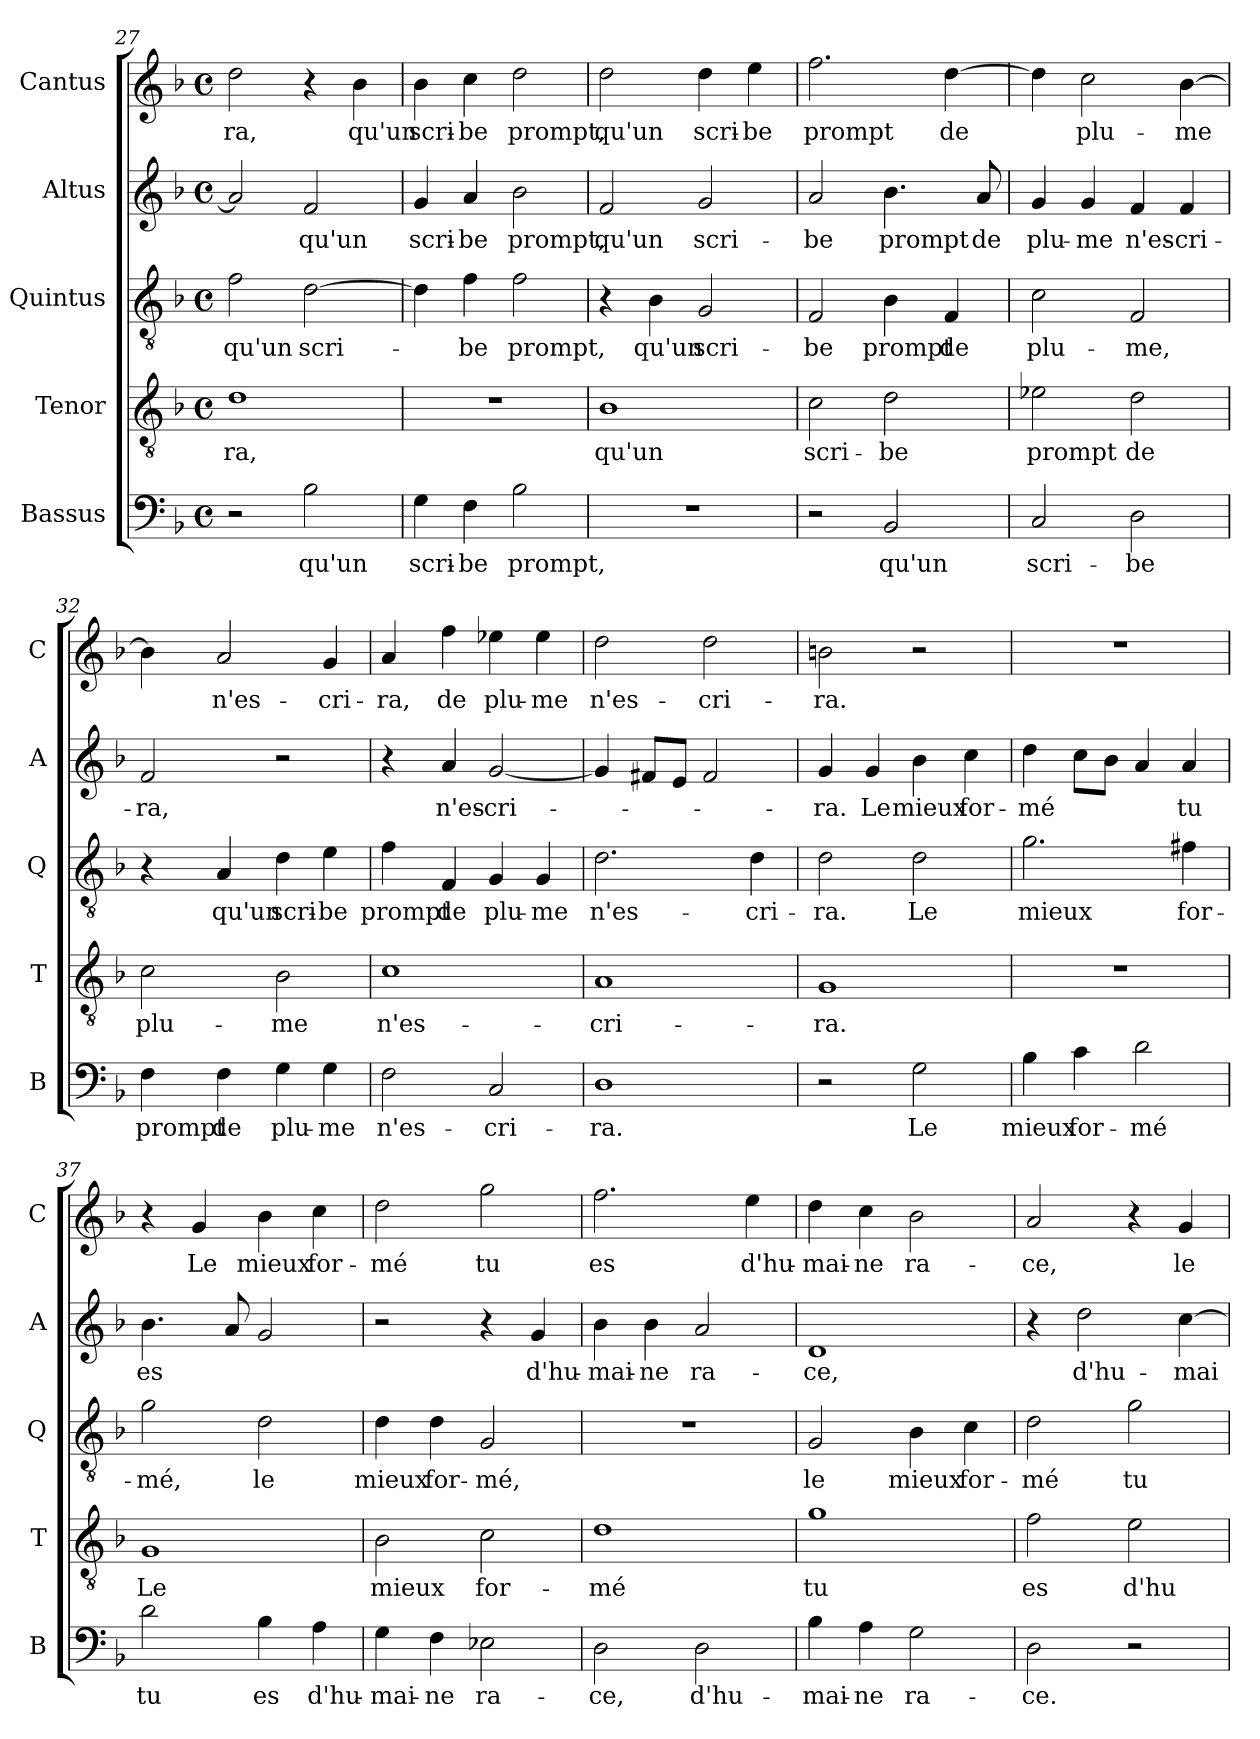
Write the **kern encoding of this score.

**kern	**text	**kern	**text	**kern	**text	**kern	**text	**kern	**text
*part5	*part5	*part4	*part4	*part3	*part3	*part2	*part2	*part1	*part1
*staff5	*staff5	*staff4	*staff4	*staff3	*staff3	*staff2	*staff2	*staff1	*staff1
*I"Bassus	*	*I"Tenor	*	*I"Quintus	*	*I"Altus	*	*I"Cantus	*
*I'B	*	*I'T	*	*I'Q	*	*I'A	*	*I'C	*
*clefF4	*	*clefGv2	*	*clefGv2	*	*clefG2	*	*clefG2	*
*k[b-]	*	*k[b-]	*	*k[b-]	*	*k[b-]	*	*k[b-]	*
*F:	*	*F:	*	*F:	*	*F:	*	*F:	*
*M4/4	*	*M4/4	*	*M4/4	*	*M4/4	*	*M4/4	*
*met(c)	*	*met(c)	*	*met(c)	*	*met(c)	*	*met(c)	*
=27	=27	=27	=27	=27	=27	=27	=27	=27	=27
!	!	!	!LO:LY:b	!	!LO:LY:b	!	!	!	!LO:LY:b
2r	.	1d	-ra,	2f\	qu'un	2a/]	.	2dd\	-ra,
!	!LO:LY:b	!	!	!	!LO:LY:b	!	!LO:LY:b	!	!
2B-\	qu'un	.	.	[2d\	scri-	2f/	qu'un	4r	.
!	!	!	!	!	!	!	!	!	!LO:LY:b
.	.	.	.	.	.	.	.	4b-\	qu'un
=28	=28	=28	=28	=28	=28	=28	=28	=28	=28
!	!LO:LY:b	!	!	!	!	!	!LO:LY:b	!	!LO:LY:b
4G\	scri-	1r	.	4d\]	.	4g/	scri-	4b-\	scri-
!	!LO:LY:b	!	!	!	!LO:LY:b	!	!LO:LY:b	!	!LO:LY:b
4F\	-be	.	.	4f\	-be	4a/	-be	4cc\	-be
!	!LO:LY:b	!	!	!	!LO:LY:b	!	!LO:LY:b	!	!LO:LY:b
2B-\	prompt,	.	.	2f\	prompt,	2b-\	prompt,	2dd\	prompt,
=29	=29	=29	=29	=29	=29	=29	=29	=29	=29
!	!	!	!LO:LY:b	!	!	!	!LO:LY:b	!	!LO:LY:b
1r	.	1B-	qu'un	4r	.	2f/	qu'un	2dd\	qu'un
!	!	!	!	!	!LO:LY:b	!	!	!	!
.	.	.	.	4B-\	qu'un	.	.	.	.
!	!	!	!	!	!LO:LY:b	!	!LO:LY:b	!	!LO:LY:b
.	.	.	.	2G/	scri-	2g/	scri-	4dd\	scri-
!	!	!	!	!	!	!	!	!	!LO:LY:b
.	.	.	.	.	.	.	.	4ee\	-be
=30	=30	=30	=30	=30	=30	=30	=30	=30	=30
!	!	!	!LO:LY:b	!	!LO:LY:b	!	!LO:LY:b	!	!LO:LY:b
2r	.	2c\	scri-	2F/	-be	2a/	-be	2.ff\	prompt
!	!LO:LY:b	!	!LO:LY:b	!	!LO:LY:b	!	!LO:LY:b	!	!
2BB-/	qu'un	2d\	-be	4B-\	prompt	4.b-\	prompt	.	.
!	!	!	!	!	!LO:LY:b	!	!	!	!LO:LY:b
.	.	.	.	4F/	de	.	.	[4dd\	de
!	!	!	!	!	!	!	!LO:LY:b	!	!
.	.	.	.	.	.	8a/	de	.	.
=31	=31	=31	=31	=31	=31	=31	=31	=31	=31
!	!LO:LY:b	!	!LO:LY:b	!	!LO:LY:b	!	!LO:LY:b	!	!
2C/	scri-	2e-X\	prompt	2c\	plu-	4g/	plu-	4dd\]	.
!	!	!	!	!	!	!	!LO:LY:b	!	!LO:LY:b
.	.	.	.	.	.	4g/	-me	2cc\	plu-
!	!LO:LY:b	!	!LO:LY:b	!	!LO:LY:b	!	!LO:LY:b	!	!
2D\	-be	2d\	de	2F/	-me,	4f/	n'es-	.	.
!	!	!	!	!	!	!	!LO:LY:b	!	!LO:LY:b
.	.	.	.	.	.	4f/	-cri-	[4b-\	-me
!!LO:PB:g=z
=32	=32	=32	=32	=32	=32	=32	=32	=32	=32
!	!LO:LY:b	!	!LO:LY:b	!	!	!	!LO:LY:b	!	!
4F\	prompt	2c\	plu-	4r	.	2f/	-ra,	4b-\]	.
!	!LO:LY:b	!	!	!	!LO:LY:b	!	!	!	!LO:LY:b
4F\	de	.	.	4A/	qu'un	.	.	2a/	n'es-
!	!LO:LY:b	!	!LO:LY:b	!	!LO:LY:b	!	!	!	!
4G\	plu-	2B-\	-me	4d\	scri-	2r	.	.	.
!	!LO:LY:b	!	!	!	!LO:LY:b	!	!	!	!LO:LY:b
4G\	-me	.	.	4e\	-be	.	.	4g/	-cri-
=33	=33	=33	=33	=33	=33	=33	=33	=33	=33
!	!LO:LY:b	!	!LO:LY:b	!	!LO:LY:b	!	!	!	!LO:LY:b
2F\	n'es-	1c	n'es-	4f\	prompt	4r	.	4a/	-ra,
!	!	!	!	!	!LO:LY:b	!	!LO:LY:b	!	!LO:LY:b
.	.	.	.	4F/	de	4a/	n'es-	4ff\	de
!	!LO:LY:b	!	!	!	!LO:LY:b	!	!LO:LY:b	!	!LO:LY:b
2C/	-cri-	.	.	4G/	plu-	[2g/	-cri-	4ee-X\	plu-
!	!	!	!	!	!LO:LY:b	!	!	!	!LO:LY:b
.	.	.	.	4G/	-me	.	.	4ee-\	-me
=34	=34	=34	=34	=34	=34	=34	=34	=34	=34
!	!LO:LY:b	!	!LO:LY:b	!	!LO:LY:b	!	!	!	!LO:LY:b
1D	-ra.	1A	-cri-	2.d\	n'es-	4g/]	.	2dd\	n'es-
.	.	.	.	.	.	8f#X/L	.	.	.
.	.	.	.	.	.	8e/J	.	.	.
!	!	!	!	!	!	!	!	!	!LO:LY:b
.	.	.	.	.	.	2f#/	.	2dd\	-cri-
!	!	!	!	!	!LO:LY:b	!	!	!	!
.	.	.	.	4d\	-cri-	.	.	.	.
=35	=35	=35	=35	=35	=35	=35	=35	=35	=35
!	!	!	!LO:LY:b	!	!LO:LY:b	!	!LO:LY:b	!	!LO:LY:b
2r	.	1G	-ra.	2d\	-ra.	4g/	-ra.	2bn\	-ra.
!	!	!	!	!	!	!	!LO:LY:b	!	!
.	.	.	.	.	.	4g/	Le	.	.
!	!LO:LY:b	!	!	!	!LO:LY:b	!	!LO:LY:b	!	!
2G\	Le	.	.	2d\	Le	4b-\	mieux	2r	.
!	!	!	!	!	!	!	!LO:LY:b	!	!
.	.	.	.	.	.	4cc\	for-	.	.
=36	=36	=36	=36	=36	=36	=36	=36	=36	=36
!	!LO:LY:b	!	!	!	!LO:LY:b	!	!LO:LY:b	!	!
4B-\	mieux	1r	.	2.g\	mieux	4dd\	-mé	1r	.
!	!LO:LY:b	!	!	!	!	!	!	!	!
4c\	for-	.	.	.	.	8cc\L	.	.	.
.	.	.	.	.	.	8b-\J	.	.	.
!	!LO:LY:b	!	!	!	!	!	!	!	!
2d\	-mé	.	.	.	.	4a/	.	.	.
!	!	!	!	!	!LO:LY:b	!	!LO:LY:b	!	!
.	.	.	.	4f#X\	for-	4a/	tu	.	.
=37	=37	=37	=37	=37	=37	=37	=37	=37	=37
!	!LO:LY:b	!	!LO:LY:b	!	!LO:LY:b	!	!LO:LY:b	!	!
2d\	tu	1G	Le	2g\	-mé,	4.b-\	es	4r	.
!	!	!	!	!	!	!	!	!	!LO:LY:b
.	.	.	.	.	.	.	.	4g/	Le
.	.	.	.	.	.	8a/	.	.	.
!	!LO:LY:b	!	!	!	!LO:LY:b	!	!	!	!LO:LY:b
4B-\	es	.	.	2d\	le	2g/	.	4b-\	mieux
!	!LO:LY:b	!	!	!	!	!	!	!	!LO:LY:b
4A\	d'hu-	.	.	.	.	.	.	4cc\	for-
!!LO:LB:g=z
=38	=38	=38	=38	=38	=38	=38	=38	=38	=38
!	!LO:LY:b	!	!LO:LY:b	!	!LO:LY:b	!	!	!	!LO:LY:b
4G\	-mai-	2B-\	mieux	4d\	mieux	2r	.	2dd\	-mé
!	!LO:LY:b	!	!	!	!LO:LY:b	!	!	!	!
4F\	-ne	.	.	4d\	for-	.	.	.	.
!	!LO:LY:b	!	!LO:LY:b	!	!LO:LY:b	!	!	!	!LO:LY:b
2E-X\	ra-	2c\	for-	2G/	-mé,	4r	.	2gg\	tu
!	!	!	!	!	!	!	!LO:LY:b	!	!
.	.	.	.	.	.	4g/	d'hu-	.	.
=39	=39	=39	=39	=39	=39	=39	=39	=39	=39
!	!LO:LY:b	!	!LO:LY:b	!	!	!	!LO:LY:b	!	!LO:LY:b
2D\	-ce,	1d	-mé	1r	.	4b-\	-mai-	2.ff\	es
!	!	!	!	!	!	!	!LO:LY:b	!	!
.	.	.	.	.	.	4b-\	-ne	.	.
!	!LO:LY:b	!	!	!	!	!	!LO:LY:b	!	!
2D\	d'hu-	.	.	.	.	2a/	ra-	.	.
!	!	!	!	!	!	!	!	!	!LO:LY:b
.	.	.	.	.	.	.	.	4ee\	d'hu-
=40	=40	=40	=40	=40	=40	=40	=40	=40	=40
!	!LO:LY:b	!	!LO:LY:b	!	!LO:LY:b	!	!LO:LY:b	!	!LO:LY:b
4B-\	-mai-	1g	tu	2G/	le	1d	-ce,	4dd\	-mai-
!	!LO:LY:b	!	!	!	!	!	!	!	!LO:LY:b
4A\	-ne	.	.	.	.	.	.	4cc\	-ne
!	!LO:LY:b	!	!	!	!LO:LY:b	!	!	!	!LO:LY:b
2G\	ra-	.	.	4B-\	mieux	.	.	2b-\	ra-
!	!	!	!	!	!LO:LY:b	!	!	!	!
.	.	.	.	4c\	for-	.	.	.	.
=41	=41	=41	=41	=41	=41	=41	=41	=41	=41
!	!LO:LY:b	!	!LO:LY:b	!	!LO:LY:b	!	!	!	!LO:LY:b
2D\	-ce.	2f\	es	2d\	-mé	4r	.	2a/	-ce,
!	!	!	!	!	!	!	!LO:LY:b	!	!
.	.	.	.	.	.	2dd\	d'hu-	.	.
!	!	!	!LO:LY:b	!	!LO:LY:b	!	!	!	!
2r	.	2e\	d'hu-	2g\	tu	.	.	4r	.
!	!	!	!	!	!	!	!LO:LY:b	!	!LO:LY:b
.	.	.	.	.	.	[4cc\	-mai-	4g/	le
=	=	=	=	=	=	=	=	=	=
*-	*-	*-	*-	*-	*-	*-	*-	*-	*-
